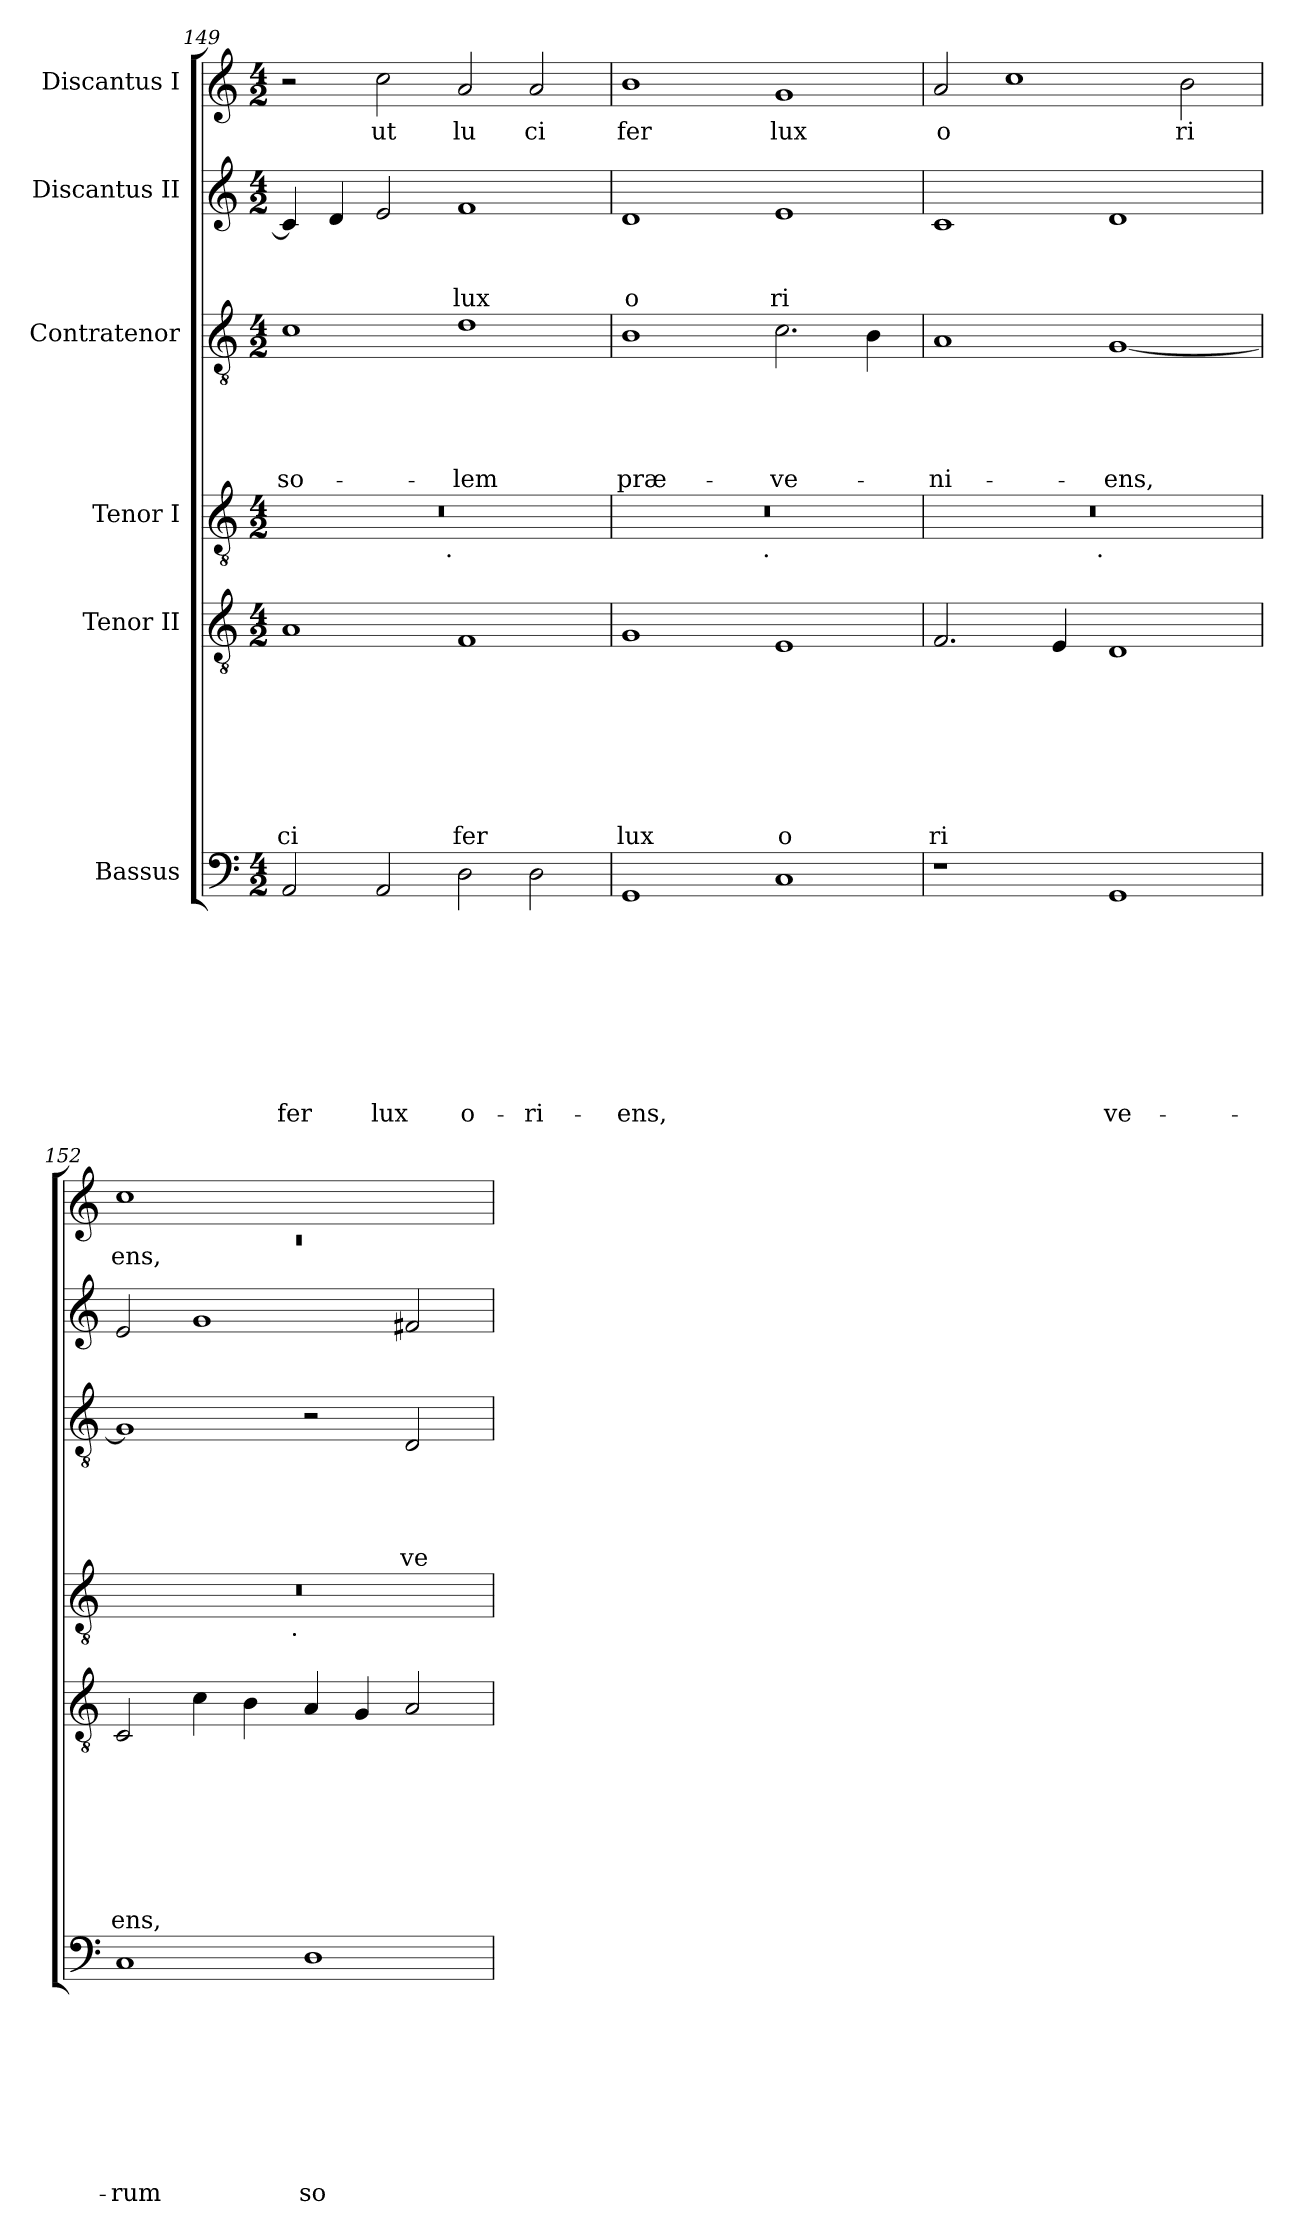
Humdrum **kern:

**kern	**text	**text	**text	**text	**text	**text	**text	**text	**text	**kern	**text	**text	**text	**text	**text	**text	**text	**text	**kern	**kern	**text	**text	**text	**text	**text	**kern	**text	**text	**text	**kern	**text
*part6	*part6	*part6	*part6	*part6	*part6	*part6	*part6	*part6	*part6	*part5	*part5	*part5	*part5	*part5	*part5	*part5	*part5	*part5	*part4	*part3	*part3	*part3	*part3	*part3	*part3	*part2	*part2	*part2	*part2	*part1	*part1
*staff6	*staff6	*staff6	*staff6	*staff6	*staff6	*staff6	*staff6	*staff6	*staff6	*staff5	*staff5	*staff5	*staff5	*staff5	*staff5	*staff5	*staff5	*staff5	*staff4	*staff3	*staff3	*staff3	*staff3	*staff3	*staff3	*staff2	*staff2	*staff2	*staff2	*staff1	*staff1
*I"Bassus	*	*	*	*	*	*	*	*	*	*I"Tenor II	*	*	*	*	*	*	*	*	*I"Tenor I	*I"Contratenor	*	*	*	*	*	*I"Discantus II	*	*	*	*I"Discantus I	*
*clefF4	*	*	*	*	*	*	*	*	*	*clefGv2	*	*	*	*	*	*	*	*	*clefGv2	*clefGv2	*	*	*	*	*	*clefG2	*	*	*	*clefG2	*
*k[]	*	*	*	*	*	*	*	*	*	*k[]	*	*	*	*	*	*	*	*	*k[]	*k[]	*	*	*	*	*	*k[]	*	*	*	*k[]	*
*C:	*	*	*	*	*	*	*	*	*	*C:	*	*	*	*	*	*	*	*	*C:	*C:	*	*	*	*	*	*C:	*	*	*	*C:	*
*M4/2	*	*	*	*	*	*	*	*	*	*M4/2	*	*	*	*	*	*	*	*	*M4/2	*M4/2	*	*	*	*	*	*M4/2	*	*	*	*M4/2	*
=149	=149	=149	=149	=149	=149	=149	=149	=149	=149	=149	=149	=149	=149	=149	=149	=149	=149	=149	=149	=149	=149	=149	=149	=149	=149	=149	=149	=149	=149	=149	=149
!	!	!	!	!	!	!	!	!	!LO:LY:b	!	!	!	!	!	!	!	!	!LO:LY:b	!	!	!	!	!	!	!LO:LY:b	!	!	!	!	!	!
*	*	*	*	*	*	*	*	*	*	*	*	*	*	*	*	*	*	*	*^	*	*	*	*	*	*	*	*	*	*	*	*
2AA/	.	.	.	.	.	.	.	.	-fer	1A	.	.	.	.	.	.	.	ci	0r	2ryy	1c	.	.	.	.	so-	4c/]	.	.	.	2r	.
.	.	.	.	.	.	.	.	.	.	.	.	.	.	.	.	.	.	.	.	.	.	.	.	.	.	.	4d/	.	.	.	.	.
!	!	!	!	!	!	!	!	!	!LO:LY:b	!	!	!	!	!	!	!	!	!	!	!	!	!	!	!	!	!	!	!	!	!	!	!LO:LY:b
2AA/	.	.	.	.	.	.	.	.	lux	.	.	.	.	.	.	.	.	.	.	4...ryy	.	.	.	.	.	.	2e/	.	.	.	2cc\	ut
!	!	!	!	!	!	!	!	!	!	!	!	!	!	!	!	!	!	!	!	!LO:TX:b:t=.	!	!	!	!	!	!	!	!	!	!	!	!
.	.	.	.	.	.	.	.	.	.	.	.	.	.	.	.	.	.	.	.	1ryy	.	.	.	.	.	.	.	.	.	.	.	.
!	!	!	!	!	!	!	!	!	!LO:LY:b	!	!	!	!	!	!	!	!	!LO:LY:b	!	!	!	!	!	!	!	!LO:LY:b	!	!	!	!LO:LY:b	!	!LO:LY:b
2D\	.	.	.	.	.	.	.	.	o-	1F	.	.	.	.	.	.	.	fer	.	.	1d	.	.	.	.	-lem	1f	.	.	lux	2a/	lu
!	!	!	!	!	!	!	!	!	!LO:LY:b	!	!	!	!	!	!	!	!	!	!	!	!	!	!	!	!	!	!	!	!	!	!	!LO:LY:b
2D\	.	.	.	.	.	.	.	.	-ri-	.	.	.	.	.	.	.	.	.	.	.	.	.	.	.	.	.	.	.	.	.	2a/	ci
.	.	.	.	.	.	.	.	.	.	.	.	.	.	.	.	.	.	.	.	32ryy	.	.	.	.	.	.	.	.	.	.	.	.
=150	=150	=150	=150	=150	=150	=150	=150	=150	=150	=150	=150	=150	=150	=150	=150	=150	=150	=150	=150	=150	=150	=150	=150	=150	=150	=150	=150	=150	=150	=150	=150	=150
!	!	!	!	!	!	!	!	!	!LO:LY:b	!	!	!	!	!	!	!	!	!LO:LY:b	!	!	!	!	!	!	!	!LO:LY:b	!	!	!	!LO:LY:b	!	!LO:LY:b
1GG	.	.	.	.	.	.	.	.	-ens,	1G	.	.	.	.	.	.	.	lux	0r	2ryy	1B	.	.	.	.	præ-	1d	.	.	o	1b	fer
.	.	.	.	.	.	.	.	.	.	.	.	.	.	.	.	.	.	.	.	4...ryy	.	.	.	.	.	.	.	.	.	.	.	.
!	!	!	!	!	!	!	!	!	!	!	!	!	!	!	!	!	!	!	!	!LO:TX:b:t=.	!	!	!	!	!	!	!	!	!	!	!	!
.	.	.	.	.	.	.	.	.	.	.	.	.	.	.	.	.	.	.	.	1ryy	.	.	.	.	.	.	.	.	.	.	.	.
!	!	!	!	!	!	!	!	!	!	!	!	!	!	!	!	!	!	!LO:LY:b	!	!	!	!	!	!	!	!LO:LY:b	!	!	!	!LO:LY:b	!	!LO:LY:b
1C	.	.	.	.	.	.	.	.	.	1E	.	.	.	.	.	.	.	o	.	.	2.c\	.	.	.	.	-ve-	1e	.	.	ri	1g	lux
.	.	.	.	.	.	.	.	.	.	.	.	.	.	.	.	.	.	.	.	.	4B\	.	.	.	.	.	.	.	.	.	.	.
.	.	.	.	.	.	.	.	.	.	.	.	.	.	.	.	.	.	.	.	32ryy	.	.	.	.	.	.	.	.	.	.	.	.
=151	=151	=151	=151	=151	=151	=151	=151	=151	=151	=151	=151	=151	=151	=151	=151	=151	=151	=151	=151	=151	=151	=151	=151	=151	=151	=151	=151	=151	=151	=151	=151	=151
!	!	!	!	!	!	!	!	!	!	!	!	!	!	!	!	!	!	!LO:LY:b	!	!	!	!	!	!	!	!LO:LY:b	!	!	!	!	!	!LO:LY:b
1r	.	.	.	.	.	.	.	.	.	2.F/	.	.	.	.	.	.	.	ri	0r	2ryy	1A	.	.	.	.	-ni-	1c	.	.	.	2a/	o
.	.	.	.	.	.	.	.	.	.	.	.	.	.	.	.	.	.	.	.	4...ryy	.	.	.	.	.	.	.	.	.	.	1cc	.
.	.	.	.	.	.	.	.	.	.	4E/	.	.	.	.	.	.	.	.	.	.	.	.	.	.	.	.	.	.	.	.	.	.
!	!	!	!	!	!	!	!	!	!	!	!	!	!	!	!	!	!	!	!	!LO:TX:b:t=.	!	!	!	!	!	!	!	!	!	!	!	!
.	.	.	.	.	.	.	.	.	.	.	.	.	.	.	.	.	.	.	.	1ryy	.	.	.	.	.	.	.	.	.	.	.	.
!	!	!	!	!	!	!	!	!	!LO:LY:b	!	!	!	!	!	!	!	!	!	!	!	!	!	!	!	!	!LO:LY:b	!	!	!	!	!	!
1GG	.	.	.	.	.	.	.	.	ve-	1D	.	.	.	.	.	.	.	.	.	.	[>1G	.	.	.	.	-ens,	1d	.	.	.	.	.
!	!	!	!	!	!	!	!	!	!	!	!	!	!	!	!	!	!	!	!	!	!	!	!	!	!	!	!	!	!	!	!	!LO:LY:b
.	.	.	.	.	.	.	.	.	.	.	.	.	.	.	.	.	.	.	.	.	.	.	.	.	.	.	.	.	.	.	2b\	ri
.	.	.	.	.	.	.	.	.	.	.	.	.	.	.	.	.	.	.	.	32ryy	.	.	.	.	.	.	.	.	.	.	.	.
!!LO:LB:g=z
=152	=152	=152	=152	=152	=152	=152	=152	=152	=152	=152	=152	=152	=152	=152	=152	=152	=152	=152	=152	=152	=152	=152	=152	=152	=152	=152	=152	=152	=152	=152	=152	=152
*	*	*	*	*	*	*	*	*	*	*	*	*	*	*	*	*	*	*	*	*	*	*	*	*	*	*	*	*	*	*	*^	*
!	!	!	!	!	!	!	!	!	!LO:LY:b	!	!	!	!	!	!	!	!	!LO:LY:b	!	!	!	!	!	!	!	!	!	!	!	!	!	!LO:N:vis=1	!LO:LY:b
1C	.	.	.	.	.	.	.	.	-rum	2C/	.	.	.	.	.	.	.	ens,	0r	2ryy	1G]	.	.	.	.	.	2e/	.	.	.	1cc	0rc	ens,
.	.	.	.	.	.	.	.	.	.	4c\	.	.	.	.	.	.	.	.	.	4...ryy	.	.	.	.	.	.	1g	.	.	.	.	.	.
.	.	.	.	.	.	.	.	.	.	4B\	.	.	.	.	.	.	.	.	.	.	.	.	.	.	.	.	.	.	.	.	.	.	.
!	!	!	!	!	!	!	!	!	!	!	!	!	!	!	!	!	!	!	!	!LO:TX:b:t=.	!	!	!	!	!	!	!	!	!	!	!	!	!
.	.	.	.	.	.	.	.	.	.	.	.	.	.	.	.	.	.	.	.	1ryy	.	.	.	.	.	.	.	.	.	.	.	.	.
!	!	!	!	!	!	!	!	!	!LO:LY:b	!	!	!	!	!	!	!	!	!	!	!	!	!	!	!	!	!	!	!	!	!	!	!	!
1D	.	.	.	.	.	.	.	.	so-	4A/	.	.	.	.	.	.	.	.	.	.	2r	.	.	.	.	.	.	.	.	.	1ryy	.	.
.	.	.	.	.	.	.	.	.	.	4G/	.	.	.	.	.	.	.	.	.	.	.	.	.	.	.	.	.	.	.	.	.	.	.
!	!	!	!	!	!	!	!	!	!	!	!	!	!	!	!	!	!	!	!	!	!	!	!	!	!	!LO:LY:b	!	!	!	!	!	!	!
.	.	.	.	.	.	.	.	.	.	2A/	.	.	.	.	.	.	.	.	.	.	2D/	.	.	.	.	ve	2f#/	.	.	.	.	.	.
.	.	.	.	.	.	.	.	.	.	.	.	.	.	.	.	.	.	.	.	32ryy	.	.	.	.	.	.	.	.	.	.	.	.	.
*	*	*	*	*	*	*	*	*	*	*	*	*	*	*	*	*	*	*	*v	*v	*	*	*	*	*	*	*	*	*	*	*v	*v	*
=	=	=	=	=	=	=	=	=	=	=	=	=	=	=	=	=	=	=	=	=	=	=	=	=	=	=	=	=	=	=	=
*-	*-	*-	*-	*-	*-	*-	*-	*-	*-	*-	*-	*-	*-	*-	*-	*-	*-	*-	*-	*-	*-	*-	*-	*-	*-	*-	*-	*-	*-	*-	*-
